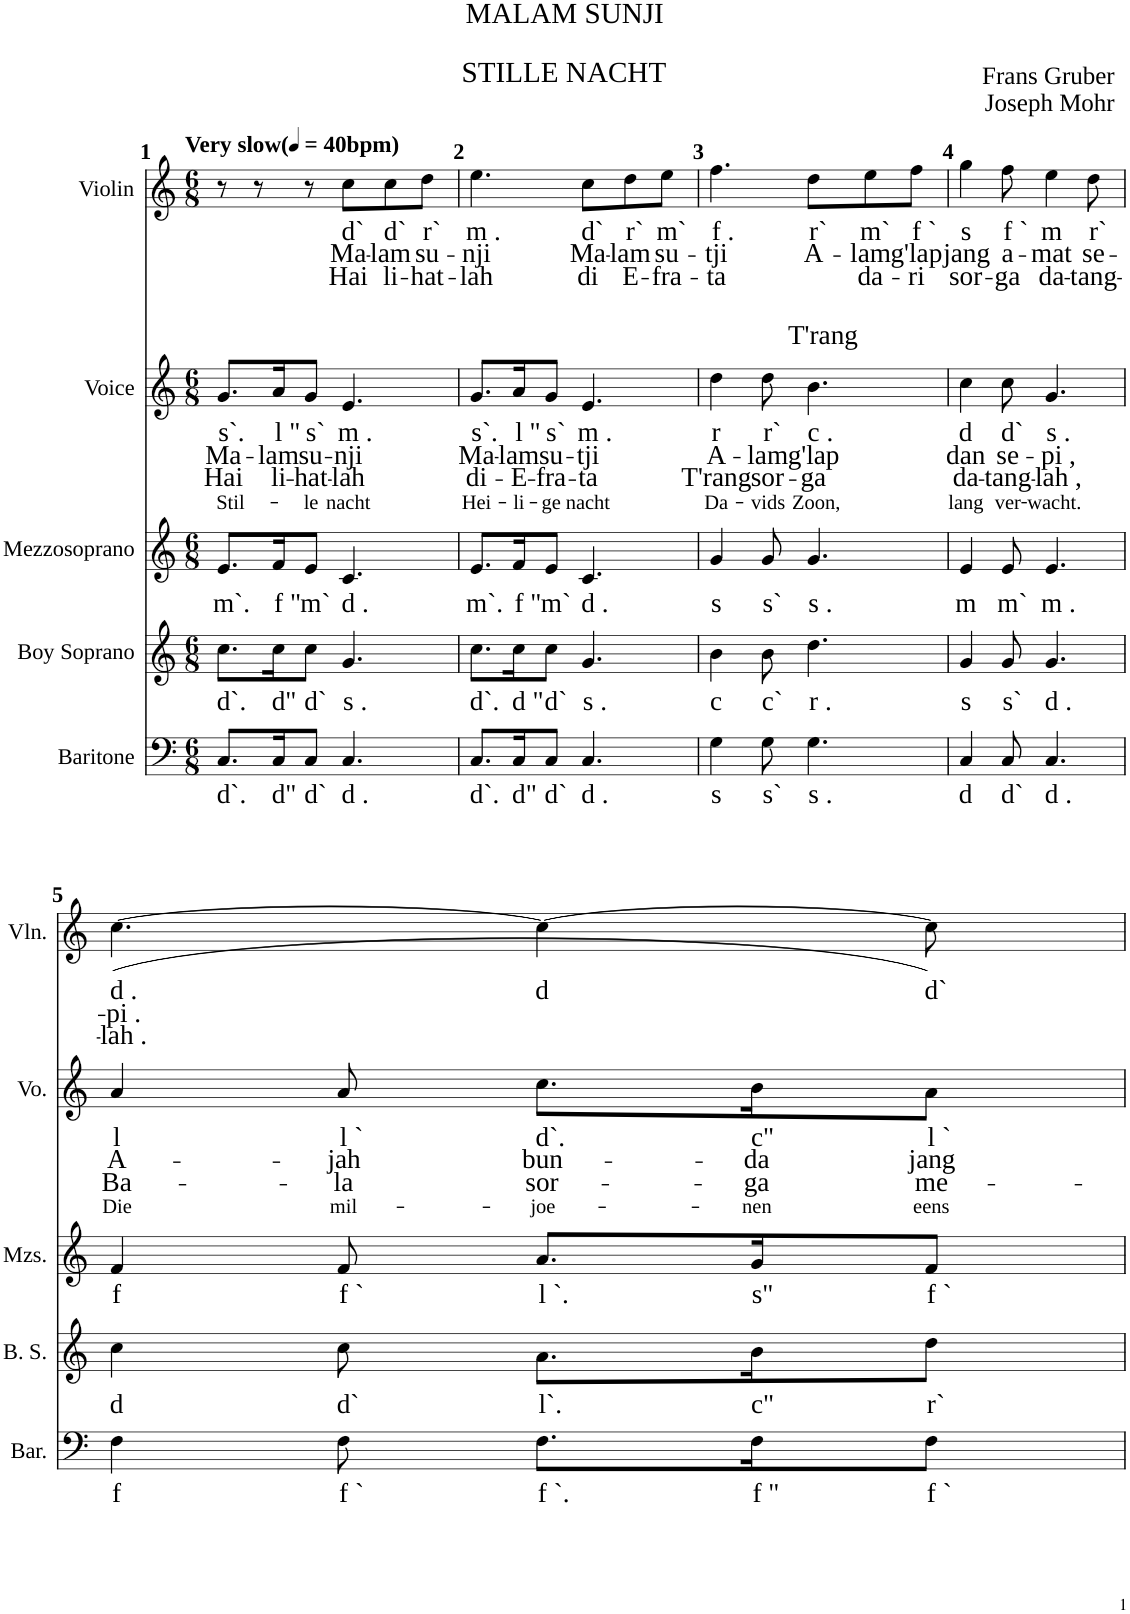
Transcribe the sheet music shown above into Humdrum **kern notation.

**kern	**text	**kern	**text	**kern	**text	**kern	**text	**text	**text	**text	**kern	**text	**text	**text
*part5	*part5	*part4	*part4	*part3	*part3	*part2	*part2	*part2	*part2	*part2	*part1	*part1	*part1	*part1
*staff5	*staff5	*staff4	*staff4	*staff3	*staff3	*staff2	*staff2	*staff2	*staff2	*staff2	*staff1	*staff1	*staff1	*staff1
*I"Baritone	*	*I"Boy Soprano	*	*I"Mezzosoprano	*	*I"Voice	*	*	*	*	*I"Violin	*	*	*
*I'Bar.	*	*I'B. S.	*	*I'Mzs.	*	*I'Vo.	*	*	*	*	*I'Vln.	*	*	*
*clefF4	*	*clefG2	*	*clefG2	*	*clefG2	*	*	*	*	*clefG2	*	*	*
*k[]	*	*k[]	*	*k[]	*	*k[]	*	*	*	*	*k[]	*	*	*
*M6/8	*	*M6/8	*	*M6/8	*	*M6/8	*	*	*	*	*M6/8	*	*	*
*MM40	*	*MM40	*	*MM40	*	*MM40	*	*	*	*	*MM40	*	*	*
=1	=1	=1	=1	=1	=1	=1	=1	=1	=1	=1	=1	=1	=1	=1
!	!	!	!	!	!	!	!	!	!	!	!LO:TX:a:B:t=Very slow(	!	!	!
!	!	!	!	!	!	!	!	!	!	!	!LO:TX:a:B:t=bpm)	!	!	!
!	!LO:LY:b	!	!LO:LY:b	!	!LO:LY:b	!	!LO:LY:b	!LO:LY:b	!LO:LY:b	!LO:LY:b	!	!	!	!
8.C/L	d`.	8.cc\L	d`.	8.e/L	m`.	8.g/L	s`.	Ma-	Hai	Stil-	8r	.	.	.
.	.	.	.	.	.	.	.	.	.	.	8r	.	.	.
!	!LO:LY:b	!	!LO:LY:b	!	!LO:LY:b	!	!LO:LY:b	!LO:LY:b	!LO:LY:b	!	!	!	!	!
16C/K	d"	16cc\K	d"	16f/K	f "	16a/K	l "	-lam	li-	.	.	.	.	.
!	!LO:LY:b	!	!LO:LY:b	!	!LO:LY:b	!	!LO:LY:b	!LO:LY:b	!LO:LY:b	!LO:LY:b	!	!	!	!
8C/J	d`	8cc\J	d`	8e/J	m`	8g/J	s`	su-	-hat-	-le	8r	.	.	.
!	!LO:LY:b	!	!LO:LY:b	!	!LO:LY:b	!	!LO:LY:b	!LO:LY:b	!LO:LY:b	!LO:LY:b	!	!LO:LY:b	!LO:LY:b	!LO:LY:b
4.C/	d .	4.g/	s .	4.c/	d .	4.e/	m .	-nji	-lah	nacht	8cc\L	d`	Ma-	Hai
!	!	!	!	!	!	!	!	!	!	!	!	!LO:LY:b	!LO:LY:b	!LO:LY:b
.	.	.	.	.	.	.	.	.	.	.	8cc\	d`	-lam	li-
!	!	!	!	!	!	!	!	!	!	!	!	!LO:LY:b	!LO:LY:b	!LO:LY:b
.	.	.	.	.	.	.	.	.	.	.	8dd\J	r`	su-	-hat-
=2	=2	=2	=2	=2	=2	=2	=2	=2	=2	=2	=2	=2	=2	=2
!	!LO:LY:b	!	!LO:LY:b	!	!LO:LY:b	!	!LO:LY:b	!LO:LY:b	!LO:LY:b	!LO:LY:b	!	!LO:LY:b	!LO:LY:b	!LO:LY:b
8.C/L	d`.	8.cc\L	d`.	8.e/L	m`.	8.g/L	s`.	Ma-	di-	Hei-	4.ee\	m .	-nji	-lah
!	!LO:LY:b	!	!LO:LY:b	!	!LO:LY:b	!	!LO:LY:b	!LO:LY:b	!LO:LY:b	!LO:LY:b	!	!	!	!
16C/K	d"	16cc\K	d "	16f/K	f "	16a/K	l "	-lam	-E-	-li-	.	.	.	.
!	!LO:LY:b	!	!LO:LY:b	!	!LO:LY:b	!	!LO:LY:b	!LO:LY:b	!LO:LY:b	!LO:LY:b	!	!	!	!
8C/J	d`	8cc\J	d`	8e/J	m`	8g/J	s`	su-	-fra-	-ge	.	.	.	.
!	!LO:LY:b	!	!LO:LY:b	!	!LO:LY:b	!	!LO:LY:b	!LO:LY:b	!LO:LY:b	!LO:LY:b	!	!LO:LY:b	!LO:LY:b	!LO:LY:b
4.C/	d .	4.g/	s .	4.c/	d .	4.e/	m .	-tji	-ta	nacht	8cc\L	d`	Ma-	di
!	!	!	!	!	!	!	!	!	!	!	!	!LO:LY:b	!LO:LY:b	!LO:LY:b
.	.	.	.	.	.	.	.	.	.	.	8dd\	r`	-lam	E-
!	!	!	!	!	!	!	!	!	!	!	!	!LO:LY:b	!LO:LY:b	!LO:LY:b
.	.	.	.	.	.	.	.	.	.	.	8ee\J	m`	su-	-fra-
=3	=3	=3	=3	=3	=3	=3	=3	=3	=3	=3	=3	=3	=3	=3
!	!LO:LY:b	!	!LO:LY:b	!	!LO:LY:b	!	!LO:LY:b	!LO:LY:b	!LO:LY:b	!LO:LY:b	!	!LO:LY:b	!LO:LY:b	!LO:LY:b
4G\	s	4b\	c	4g/	s	4dd\	r	A-	T'rang	Da-	4.ff\	f .	-tji	-ta
!	!LO:LY:b	!	!LO:LY:b	!	!LO:LY:b	!	!LO:LY:b	!LO:LY:b	!LO:LY:b	!LO:LY:b	!	!	!	!
8G\	s`	8b\	c`	8g/	s`	8dd\	r`	-lam	sor-	-vids	.	.	.	.
!	!LO:LY:b	!	!LO:LY:b	!	!LO:LY:b	!	!LO:LY:b	!LO:LY:b	!LO:LY:b	!LO:LY:b	!	!LO:LY:b	!LO:LY:b	!LO:LY:b
4.G\	s .	4.dd\	r .	4.g/	s .	4.b\	c .	g'lap	-ga	Zoon,	8dd\L	r`	A-	T'rang
!	!	!	!	!	!	!	!	!	!	!	!	!LO:LY:b	!LO:LY:b	!LO:LY:b
.	.	.	.	.	.	.	.	.	.	.	8ee\	m`	-lam	da-
!	!	!	!	!	!	!	!	!	!	!	!	!LO:LY:b	!LO:LY:b	!LO:LY:b
.	.	.	.	.	.	.	.	.	.	.	8ff\J	f `	g'lap	-ri
=4	=4	=4	=4	=4	=4	=4	=4	=4	=4	=4	=4	=4	=4	=4
!	!LO:LY:b	!	!LO:LY:b	!	!LO:LY:b	!	!LO:LY:b	!LO:LY:b	!LO:LY:b	!LO:LY:b	!	!LO:LY:b	!LO:LY:b	!LO:LY:b
4C/	d	4g/	s	4e/	m	4cc\	d	dan	da-	lang	4gg\	s	jang	sor-
!	!LO:LY:b	!	!LO:LY:b	!	!LO:LY:b	!	!LO:LY:b	!LO:LY:b	!LO:LY:b	!LO:LY:b	!	!LO:LY:b	!LO:LY:b	!LO:LY:b
8C/	d`	8g/	s`	8e/	m`	8cc\	d`	se-	-tang-	ver-	8ff\	f `	a-	-ga
!	!LO:LY:b	!	!LO:LY:b	!	!LO:LY:b	!	!LO:LY:b	!LO:LY:b	!LO:LY:b	!LO:LY:b	!	!LO:LY:b	!LO:LY:b	!LO:LY:b
4.C/	d .	4.g/	d .	4.e/	m .	4.g/	s .	-pi ,	-lah ,	-wacht.	4ee\	m	-mat	da-
!	!	!	!	!	!	!	!	!	!	!	!	!LO:LY:b	!LO:LY:b	!LO:LY:b
.	.	.	.	.	.	.	.	.	.	.	8dd\	r`	se-	-tang-
!!LO:LB:g=z
=5	=5	=5	=5	=5	=5	=5	=5	=5	=5	=5	=5	=5	=5	=5
!	!LO:LY:b	!	!LO:LY:b	!	!LO:LY:b	!	!LO:LY:b	!LO:LY:b	!LO:LY:b	!LO:LY:b	!	!LO:LY:b	!LO:LY:b	!LO:LY:b
4F\	f	4cc\	d	4f/	f	4a/	l	A-	Ba-	Die	([4.cc\	d .	-pi .	-lah .
!	!LO:LY:b	!	!LO:LY:b	!	!LO:LY:b	!	!LO:LY:b	!LO:LY:b	!LO:LY:b	!LO:LY:b	!	!	!	!
8F\	f `	8cc\	d`	8f/	f `	8a/	l `	-jah	-la	mil-	.	.	.	.
!	!LO:LY:b	!	!LO:LY:b	!	!LO:LY:b	!	!LO:LY:b	!LO:LY:b	!LO:LY:b	!LO:LY:b	!	!LO:LY:b	!	!
8.F\L	f `.	8.a\L	l`.	8.a/L	l `.	8.cc\L	d`.	bun-	sor-	-joe-	4cc\_	d	.	.
!	!LO:LY:b	!	!LO:LY:b	!	!LO:LY:b	!	!LO:LY:b	!LO:LY:b	!LO:LY:b	!LO:LY:b	!	!	!	!
16F\K	f "	16b\K	c"	16g/K	s"	16b\K	c"	-da	-ga	-nen	.	.	.	.
!	!LO:LY:b	!	!LO:LY:b	!	!LO:LY:b	!	!LO:LY:b	!LO:LY:b	!LO:LY:b	!LO:LY:b	!	!LO:LY:b	!	!
8F\J	f `	8dd\J	r`	8f/J	f `	8a\J	l `	jang	me-	eens	8cc\])	d`	.	.
=	=	=	=	=	=	=	=	=	=	=	=	=	=	=
*-	*-	*-	*-	*-	*-	*-	*-	*-	*-	*-	*-	*-	*-	*-
